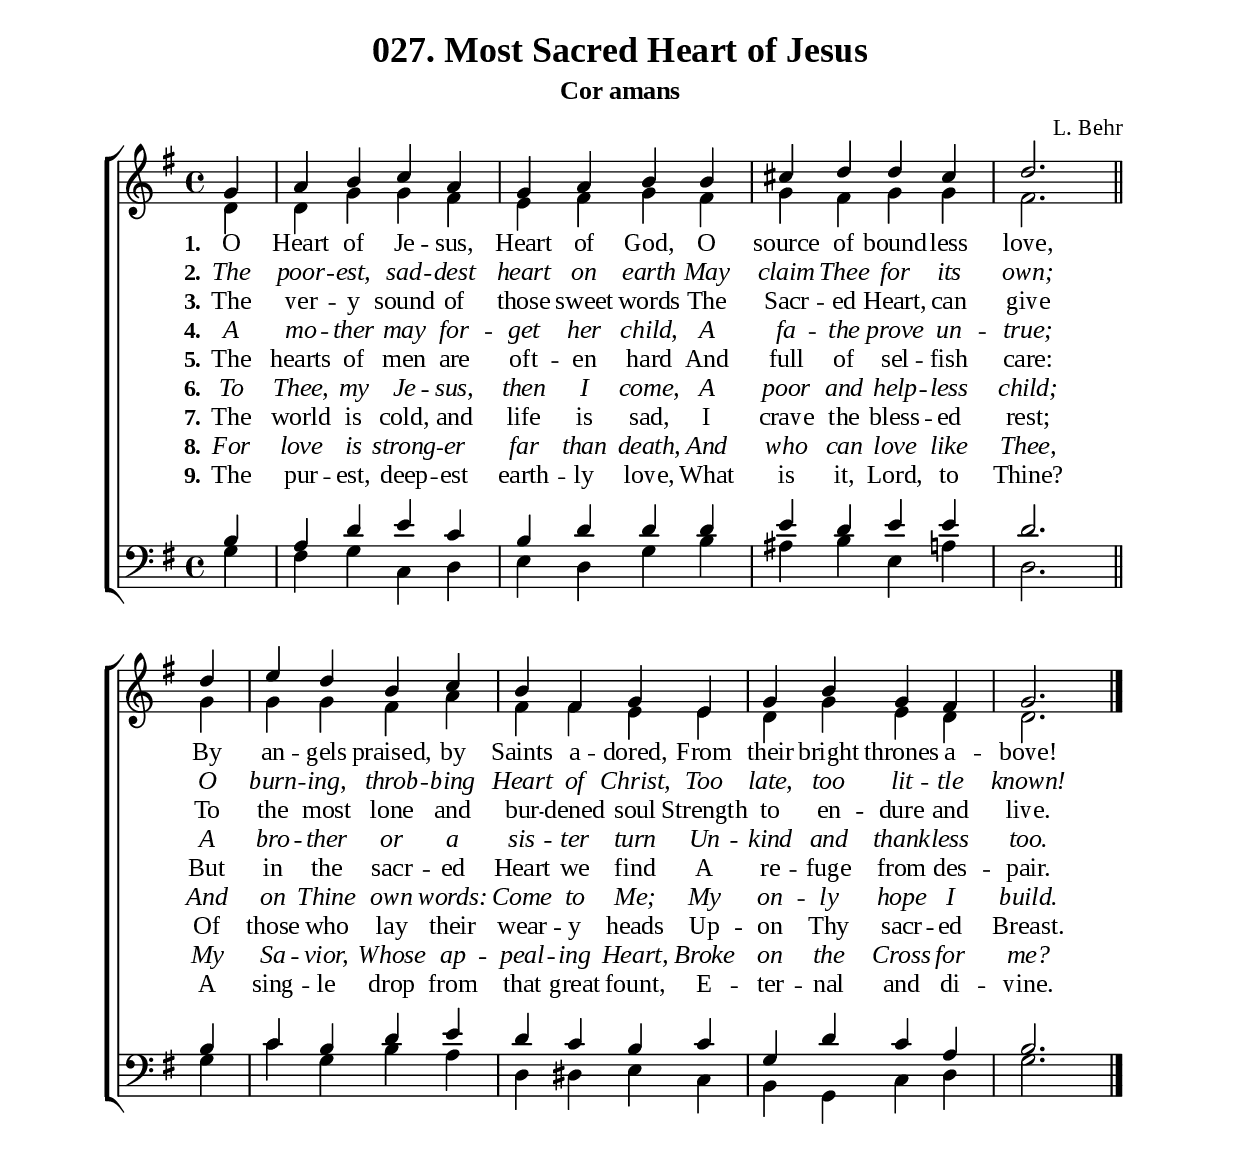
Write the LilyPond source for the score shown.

%%%%%%%%%%%%%%%%%%%%%%%%%%%%%
% CONTENTS OF THIS DOCUMENT
% 1. Common settings
% 2. Soprano verse music
% 3. Alto verse music
% 4. Tenor verse music
% 5. Basso verse music
% 6. Verse lyrics
% 7. Layout
%%%%%%%%%%%%%%%%%%%%%%%%%%%%%

%%%%%%%%%%%%%%%%%%%%%%%%%%%%%
% 1. Common settings
%%%%%%%%%%%%%%%%%%%%%%%%%%%%%
\version "2.18.2"

\header {
  title = "027. Most Sacred Heart of Jesus"
  subtitle = "Cor amans"
  %poet = ""
  composer = "L. Behr"
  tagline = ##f
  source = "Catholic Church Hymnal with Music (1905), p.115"
  %site = ""
}

globalSettings= {
  \key g \major
  \time 4/4
  %\override Score.BarNumber.break-visibility = ##(#t #t #t)
  \override Score.BarNumber.break-visibility = ##(#f #f #f)
}

verseSettings = {
  \phrasingSlurDashed
}

\paper {
  #(set-paper-size "a4")
  top-margin = 15\mm
  bottom-marign = 15\mm
  left-margin = 20\mm
  right-margin = 20\mm
  indent = #0
  #(define fonts
	 (make-pango-font-tree "Liberation Serif"
	 		       "Liberation Serif"
			       "Liberation Serif"
			       (/ 20 20)))
}

printItalic = \with {
  \override LyricText.font-shape = #'italic
}

%%%%%%%%%%%%%%%%%%%%%%%%%%%%%
% 2. Soprano verse music
%%%%%%%%%%%%%%%%%%%%%%%%%%%%%
musicVerseSoprano = \relative c' {
\partial 4 g'4 |
%{ 1 %} a b c a |
%{ 2 %} g a b b |
%{ 3 %} cis d d cis |
%{ 4 %} d2. \break \bar "||" d4 |
%{ 5 %} e d b c |
%{ 6 %} b fis g e |
%{ 7 %} g b g fis |
%{ 8 %} g2. \bar "|."
}

%%%%%%%%%%%%%%%%%%%%%%%%%%%%%
% 3. Alto verse music
%%%%%%%%%%%%%%%%%%%%%%%%%%%%%
musicVerseAlto = \relative c' {
\partial 4 d4 |
%{ 1 %} d g g fis |
%{ 2 %} e fis g fis |
%{ 3 %} g fis g g |
%{ 4 %} fis2. g4 |
%{ 5 %} g g fis a |
%{ 6 %} fis fis e e |
%{ 7 %} d g e d |
%{ 8 %} d2.
}

%%%%%%%%%%%%%%%%%%%%%%%%%%%%%
% 4. Tenor verse music
%%%%%%%%%%%%%%%%%%%%%%%%%%%%%
musicVerseTenor = \relative c' {
\partial 4 b4 |
%{ 1 %} a d e c ||
%{ 2 %} b d d d |
%{ 3 %} e d e e |
%{ 4 %} d2. b4 |
%{ 5 %} c b d e |
%{ 6 %} d c b c |
%{ 7 %} g d' c a |
%{ 8 %} b2.
}

%%%%%%%%%%%%%%%%%%%%%%%%%%%%%
% 5. Basso verse music
%%%%%%%%%%%%%%%%%%%%%%%%%%%%%
musicVerseBasso = \relative c {
\partial 4 g'4 |
%{ 1 %} fis g c, d |
%{ 2 %} e d g b |
%{ 3 %} ais b e, a |
%{ 4 %} d,2. g4 |
%{ 5 %} c g b a |
%{ 6 %} d, dis e c |
%{ 7 %} b g c d |
%{ 8 %} g2.
}

%%%%%%%%%%%%%%%%%%%%%%%%%%%%%
% 6. Verse lyrics
%%%%%%%%%%%%%%%%%%%%%%%%%%%%%
lyricVerseOne = \lyricmode {
  \set stanza = #"1."
  O Heart of Je -- sus, Heart of God,
  O source of bound -- less love,
  By an -- gels praised, by Saints a -- dored,
  From their bright thrones a -- bove!
}

lyricVerseTwo = \lyricmode {
  \set stanza = #"2."
 The poor -- est, sad -- dest heart on earth
 May claim Thee for its own;
 O burn -- ing, throb -- bing Heart of Christ,
 Too late, too lit -- tle known!
}

lyricVerseThree = \lyricmode {
  \set stanza = #"3."
  The ver -- y sound of those sweet words
  The Sacr -- ed Heart, can give
  To the most lone and bur -- dened soul
  Strength to en -- dure and live.
}

lyricVerseFour = \lyricmode {
  \set stanza = #"4."
  A mo -- ther may for -- get her child,
  A fa -- the prove un -- true;
  A bro -- ther or a sis -- ter turn
  Un -- kind and thank -- less too.
}

lyricVerseFive = \lyricmode {
  \set stanza = #"5."
  The hearts of men are oft -- en hard
  And full of sel -- fish care:
  But in the sacr -- ed Heart we find
  A re -- fuge from des -- pair.
}

lyricVerseSix = \lyricmode {
  \set stanza = #"6."
  To Thee, my Je -- sus, then I come,
  A poor and help -- less child;
  And on Thine own words: Come to Me;
  My on -- ly hope I build.
}

lyricVerseSeven = \lyricmode {
  \set stanza = #"7."
  The world is cold, and life is sad,
  I crave the bless -- ed rest;
  Of those who lay their wear -- y heads
  Up -- on Thy sacr -- ed Breast.
}

lyricVerseEight = \lyricmode {
  \set stanza = #"8."
  For love is strong -- er far than death,
  And who can love like Thee,
  My Sa -- vior, Whose ap -- peal -- ing Heart,
  Broke on the Cross for me?
}

lyricVerseNine = \lyricmode {
  \set stanza = #"9."
  The pur -- est, deep -- est earth -- ly love,
  What is it, Lord, to Thine?
  A sing -- le drop from that great fount,
  E -- ter -- nal and di -- vine.
}

%%%%%%%%%%%%%%%%%%%%%%%%%%%%%
% 7. Layout
%%%%%%%%%%%%%%%%%%%%%%%%%%%%%
\score {
    \new ChoirStaff <<
      \new Staff <<
        \clef "treble"
        \new Voice = "soprano" {
          \voiceOne \globalSettings \verseSettings \stemUp \slurUp \musicVerseSoprano
        }
        \new Voice = "alto" {
          \voiceTwo \globalSettings \verseSettings \stemDown \slurDown \musicVerseAlto
        }
      >>
      \new Lyrics \lyricsto soprano \lyricVerseOne
      \new Lyrics \printItalic \lyricsto soprano \lyricVerseTwo
      \new Lyrics \lyricsto soprano \lyricVerseThree
      \new Lyrics \printItalic \lyricsto soprano \lyricVerseFour
      \new Lyrics \lyricsto soprano \lyricVerseFive
      \new Lyrics \printItalic \lyricsto soprano \lyricVerseSix
      \new Lyrics \lyricsto soprano \lyricVerseSeven
      \new Lyrics \printItalic \lyricsto soprano \lyricVerseEight
      \new Lyrics \lyricsto soprano \lyricVerseNine
      \new Staff <<
        \clef "bass"
        \new Voice = "tenor" {
          \voiceOne \globalSettings \verseSettings \stemUp \slurUp \musicVerseTenor
        }
        \new Voice = "basso" {
          \voiceTwo \globalSettings \verseSettings \stemDown \slurDown \musicVerseBasso
        }
      >>
    >>
}

